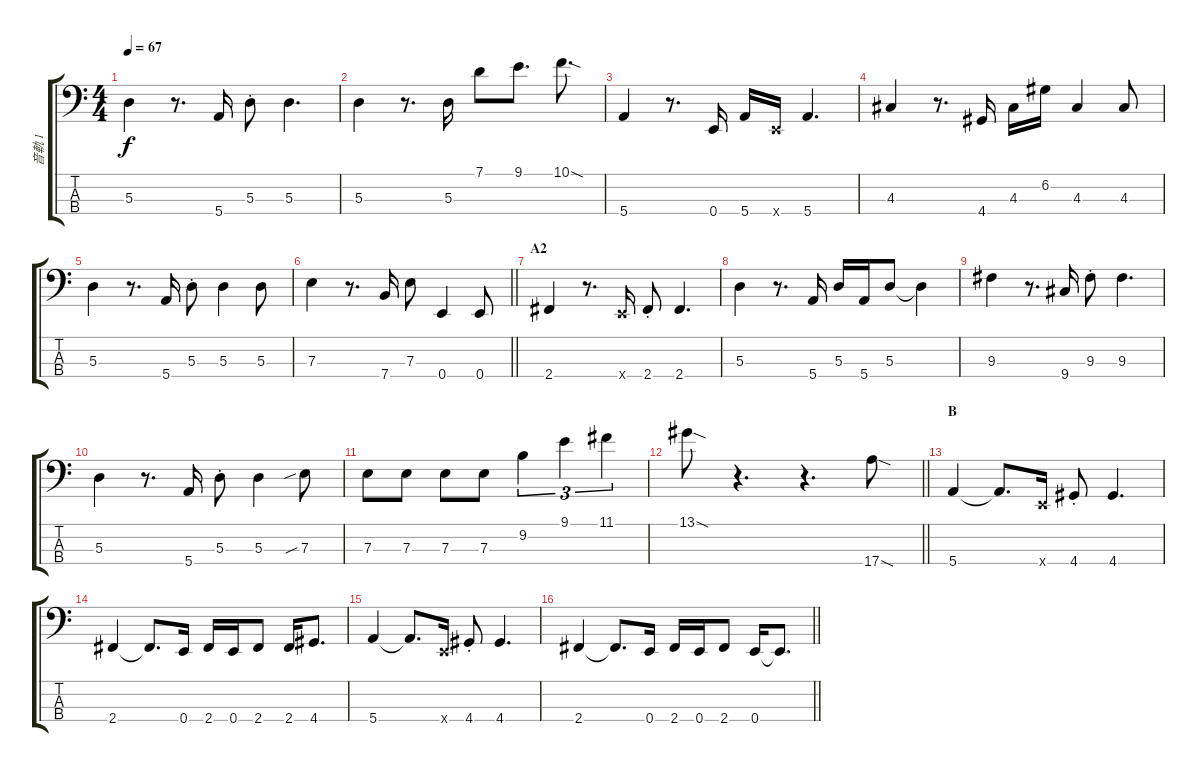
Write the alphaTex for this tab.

\track ("音軌 1" "音軌 1") {instrument electricbassfinger}
\staff {score tabs}
\tuning (G2 D2 A1 E1) {hide}
\ts (4 4)
\tempo 67
\clef f4
\ks c
5.3.4{dy f} r.8{d} 5.4.16 5.3{st}.8 5.3.4{d} |
5.3.4 r.8{d} 5.3.16 7.1.8 9.1.8{d} 10.1{sod}.8{d} |
5.4.4 r.8{d} 0.4.16 5.4.16 0.4{x}.16 5.4.4{d} |
4.3.4 r.8{d} 4.4.16 4.3.16 6.2.16 4.3.4 4.3.8 |
5.3.4 r.8{d} 5.4.16 5.3{st}.8 5.3.4 5.3.8 |
\barLineRight lightlight
7.3.4 r.8{d} 7.4.16 7.3.8 0.4.4 0.4.8 |
\section ("" "A2")
2.4.4 r.8{d} 0.4{x}.16 2.4{st}.8 2.4.4{d} |
5.3.4 r.8{d} 5.4.16 5.3.16 5.4.16 5.3.8 5.3{t}.4 |
9.3.4 r.8{d} 9.4.16 9.3{st}.8 9.3.4{d} |
5.3.4 r.8{d} 5.4.16 5.3{st}.8 5.3.4 7.3{sib}.8 |
7.3.8 7.3.8 7.3.8 7.3.8 9.2.4{tu (3 2)} 9.1.4{tu (3 2)} 11.1.4{tu (3 2)} |
\barLineRight lightlight
13.1{sod}.8 r.4{d} r.4{d} 17.4{sod}.8 |
\section ("" "B")
5.4.4 5.4{t}.8{d} 0.4{x}.16 4.4{st}.8 4.4.4{d} |
2.4.4 2.4{t}.8{d} 0.4.16 2.4.16 0.4.16 2.4.8 2.4.16 4.4.8{d} |
5.4.4 5.4{t}.8{d} 0.4{x}.16 4.4{st}.8 4.4.4{d} |
\barLineRight lightlight
2.4.4 2.4{t}.8{d} 0.4.16 2.4.16 0.4.16 2.4.8 0.4.16 0.4{t}.8{d}
